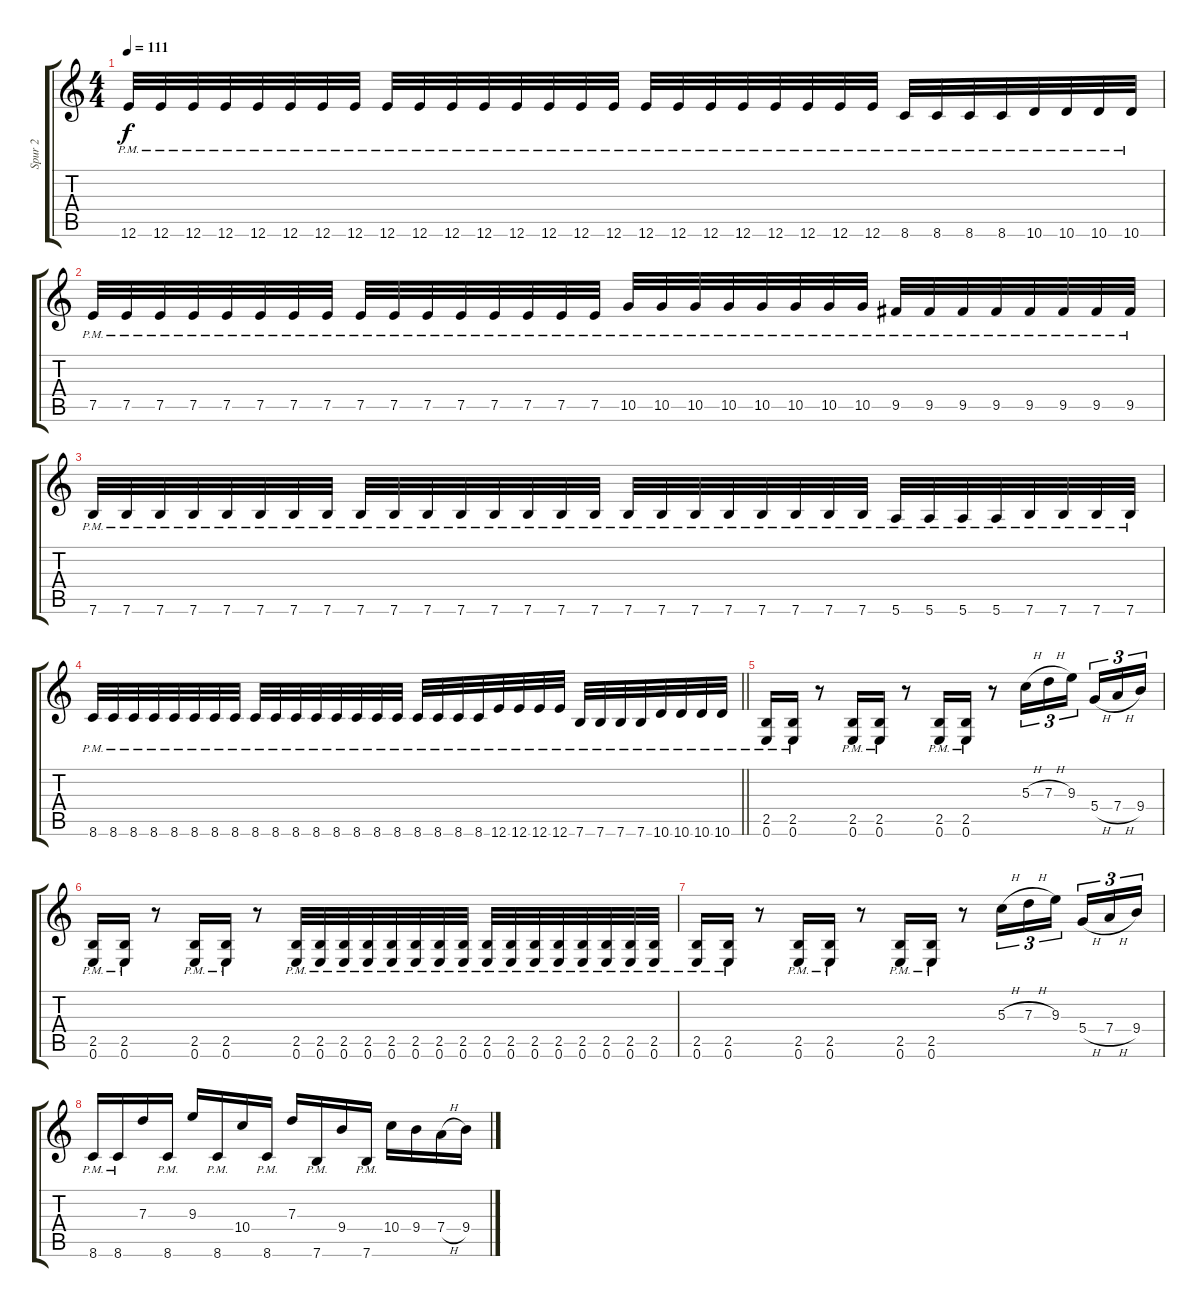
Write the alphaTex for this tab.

\track ("Spur 2" "Spur 2") {instrument distortionguitar}
\staff {score tabs}
\tuning (E4 B3 G3 D3 A2 E2) {hide}
\ts (4 4)
\tempo 111
\clef g2
\ks c
12.6{pm}.32{dy f} 12.6{pm}.32 12.6{pm}.32 12.6{pm}.32 12.6{pm}.32 12.6{pm}.32 12.6{pm}.32 12.6{pm}.32 12.6{pm}.32 12.6{pm}.32 12.6{pm}.32 12.6{pm}.32 12.6{pm}.32 12.6{pm}.32 12.6{pm}.32 12.6{pm}.32 12.6{pm}.32 12.6{pm}.32 12.6{pm}.32 12.6{pm}.32 12.6{pm}.32 12.6{pm}.32 12.6{pm}.32 12.6{pm}.32 8.6{pm}.32 8.6{pm}.32 8.6{pm}.32 8.6{pm}.32 10.6{pm}.32 10.6{pm}.32 10.6{pm}.32 10.6{pm}.32 |
7.5{pm}.32 7.5{pm}.32 7.5{pm}.32 7.5{pm}.32 7.5{pm}.32 7.5{pm}.32 7.5{pm}.32 7.5{pm}.32 7.5{pm}.32 7.5{pm}.32 7.5{pm}.32 7.5{pm}.32 7.5{pm}.32 7.5{pm}.32 7.5{pm}.32 7.5{pm}.32 10.5{pm}.32 10.5{pm}.32 10.5{pm}.32 10.5{pm}.32 10.5{pm}.32 10.5{pm}.32 10.5{pm}.32 10.5{pm}.32 9.5{pm}.32 9.5{pm}.32 9.5{pm}.32 9.5{pm}.32 9.5{pm}.32 9.5{pm}.32 9.5{pm}.32 9.5{pm}.32 |
7.6{pm}.32 7.6{pm}.32 7.6{pm}.32 7.6{pm}.32 7.6{pm}.32 7.6{pm}.32 7.6{pm}.32 7.6{pm}.32 7.6{pm}.32 7.6{pm}.32 7.6{pm}.32 7.6{pm}.32 7.6{pm}.32 7.6{pm}.32 7.6{pm}.32 7.6{pm}.32 7.6{pm}.32 7.6{pm}.32 7.6{pm}.32 7.6{pm}.32 7.6{pm}.32 7.6{pm}.32 7.6{pm}.32 7.6{pm}.32 5.6{pm}.32 5.6{pm}.32 5.6{pm}.32 5.6{pm}.32 7.6{pm}.32 7.6{pm}.32 7.6{pm}.32 7.6{pm}.32 |
\barLineRight lightlight
8.6{pm}.32 8.6{pm}.32 8.6{pm}.32 8.6{pm}.32 8.6{pm}.32 8.6{pm}.32 8.6{pm}.32 8.6{pm}.32 8.6{pm}.32 8.6{pm}.32 8.6{pm}.32 8.6{pm}.32 8.6{pm}.32 8.6{pm}.32 8.6{pm}.32 8.6{pm}.32 8.6{pm}.32 8.6{pm}.32 8.6{pm}.32 8.6{pm}.32 12.6{pm}.32 12.6{pm}.32 12.6{pm}.32 12.6{pm}.32 7.6{pm}.32 7.6{pm}.32 7.6{pm}.32 7.6{pm}.32 10.6{pm}.32 10.6{pm}.32 10.6{pm}.32 10.6{pm}.32 |
(2.5{pm} 0.6{pm}).16 (2.5{pm} 0.6{pm}).16 r.8 (2.5{pm} 0.6{pm}).16 (2.5{pm} 0.6{pm}).16 r.8 (2.5{pm} 0.6{pm}).16 (2.5{pm} 0.6{pm}).16 r.8 5.3{h}.16{tu (3 2)} 7.3{h}.16{tu (3 2)} 9.3.16{tu (3 2) beam splitsecondary} 5.4{h}.16{tu (3 2)} 7.4{h}.16{tu (3 2)} 9.4.16{tu (3 2)} |
(2.5{pm} 0.6{pm}).16 (2.5{pm} 0.6{pm}).16 r.8 (2.5{pm} 0.6{pm}).16 (2.5{pm} 0.6{pm}).16 r.8 (2.5{pm} 0.6{pm}).32 (2.5{pm} 0.6{pm}).32 (2.5{pm} 0.6{pm}).32 (2.5{pm} 0.6{pm}).32 (2.5{pm} 0.6{pm}).32 (2.5{pm} 0.6{pm}).32 (2.5{pm} 0.6{pm}).32 (2.5{pm} 0.6{pm}).32 (2.5{pm} 0.6{pm}).32 (2.5{pm} 0.6{pm}).32 (2.5{pm} 0.6{pm}).32 (2.5{pm} 0.6{pm}).32 (2.5{pm} 0.6{pm}).32 (2.5{pm} 0.6{pm}).32 (2.5{pm} 0.6{pm}).32 (2.5{pm} 0.6{pm}).32 |
(2.5{pm} 0.6{pm}).16 (2.5{pm} 0.6{pm}).16 r.8 (2.5{pm} 0.6{pm}).16 (2.5{pm} 0.6{pm}).16 r.8 (2.5{pm} 0.6{pm}).16 (2.5{pm} 0.6{pm}).16 r.8 5.3{h}.16{tu (3 2)} 7.3{h}.16{tu (3 2)} 9.3.16{tu (3 2) beam splitsecondary} 5.4{h}.16{tu (3 2)} 7.4{h}.16{tu (3 2)} 9.4.16{tu (3 2)} |
8.6{pm}.16 8.6{pm}.16 7.3.16 8.6{pm}.16 9.3.16 8.6{pm}.16 10.4.16 8.6{pm}.16 7.3.16 7.6{pm}.16 9.4.16 7.6{pm}.16 10.4.16 9.4.16 7.4{h}.16 9.4.16
